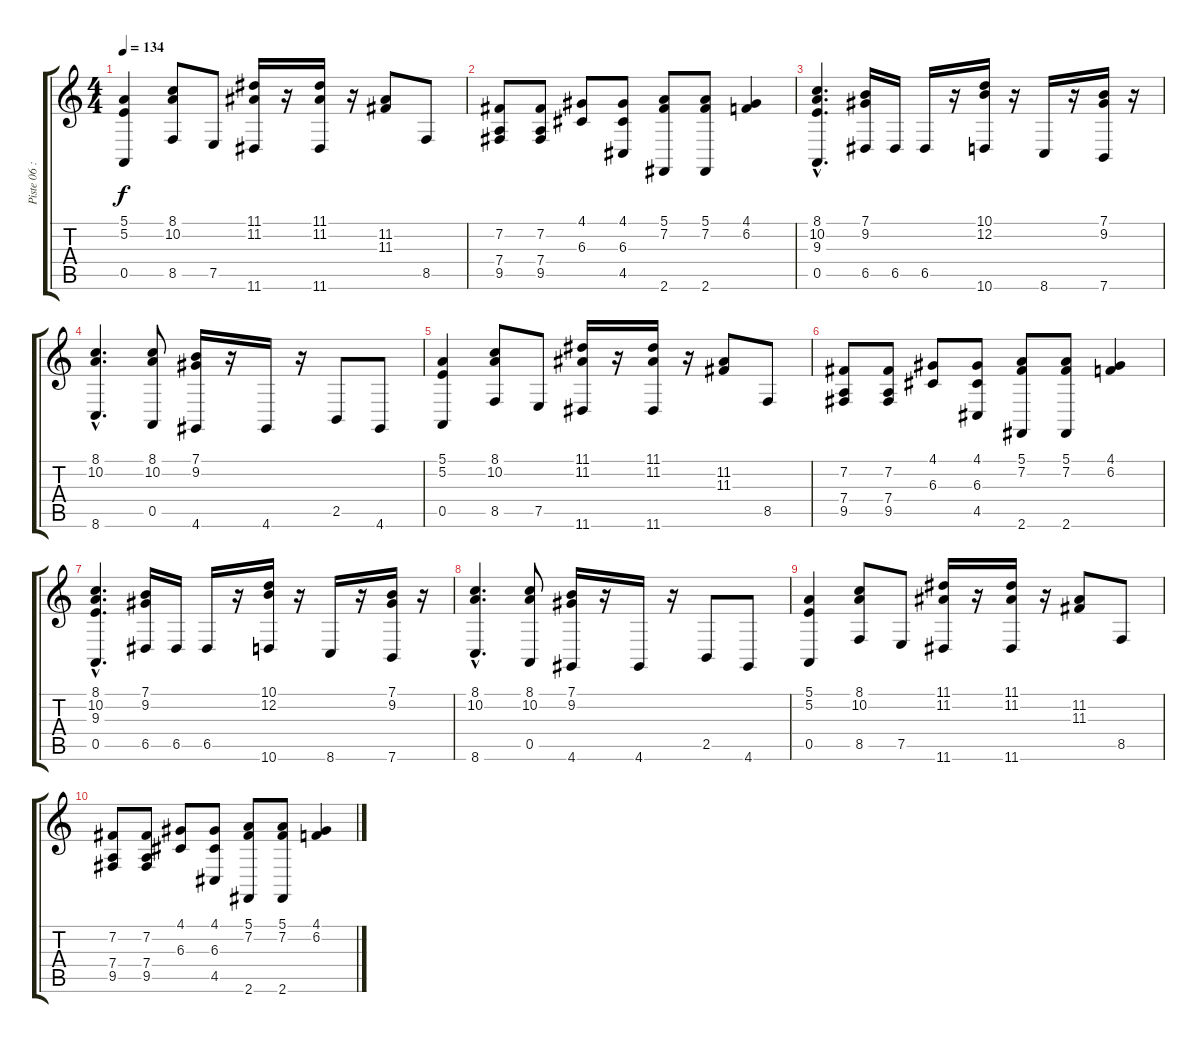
\track ("Piste 06 : non précisé" "Piste 06 :") {instrument trumpet}
\staff {score tabs}
\tuning (E4 B3 G3 D3 A2 E2) {hide}
\ts (4 4)
\tempo 134
\clef g2
\ks c
(5.1 5.2 0.5).4{dy f} (8.1 10.2 8.5).8 7.5.8 (11.1 11.2 11.6).16 r.16 (11.1 11.2 11.6).16 r.16 (11.2 11.3).8 8.5.8 |
(7.2 7.4 9.5).8 (7.2 7.4 9.5).8 (4.1 6.3).8 (4.1 6.3 4.5).8 (5.1 7.2 2.6).8 (5.1 7.2 2.6).8 (4.1 6.2).4 |
(8.1{hac} 10.2{hac} 9.3{hac} 0.5{hac}).4{d} (7.1 9.2 6.5).16 6.5.16 6.5.16 r.16 (10.1 12.2 10.6).16 r.16 8.6.16 r.16 (7.1 9.2 7.6).16 r.16 |
(8.1{hac} 10.2{hac} 8.6{hac}).4{d} (8.1 10.2 0.5).8 (7.1 9.2 4.6).16 r.16 4.6.16 r.16 2.5.8 4.6.8 |
(5.1 5.2 0.5).4 (8.1 10.2 8.5).8 7.5.8 (11.1 11.2 11.6).16 r.16 (11.1 11.2 11.6).16 r.16 (11.2 11.3).8 8.5.8 |
(7.2 7.4 9.5).8 (7.2 7.4 9.5).8 (4.1 6.3).8 (4.1 6.3 4.5).8 (5.1 7.2 2.6).8 (5.1 7.2 2.6).8 (4.1 6.2).4 |
(8.1{hac} 10.2{hac} 9.3{hac} 0.5{hac}).4{d} (7.1 9.2 6.5).16 6.5.16 6.5.16 r.16 (10.1 12.2 10.6).16 r.16 8.6.16 r.16 (7.1 9.2 7.6).16 r.16 |
(8.1{hac} 10.2{hac} 8.6{hac}).4{d} (8.1 10.2 0.5).8 (7.1 9.2 4.6).16 r.16 4.6.16 r.16 2.5.8 4.6.8 |
(5.1 5.2 0.5).4 (8.1 10.2 8.5).8 7.5.8 (11.1 11.2 11.6).16 r.16 (11.1 11.2 11.6).16 r.16 (11.2 11.3).8 8.5.8 |
(7.2 7.4 9.5).8 (7.2 7.4 9.5).8 (4.1 6.3).8 (4.1 6.3 4.5).8 (5.1 7.2 2.6).8 (5.1 7.2 2.6).8 (4.1 6.2).4
